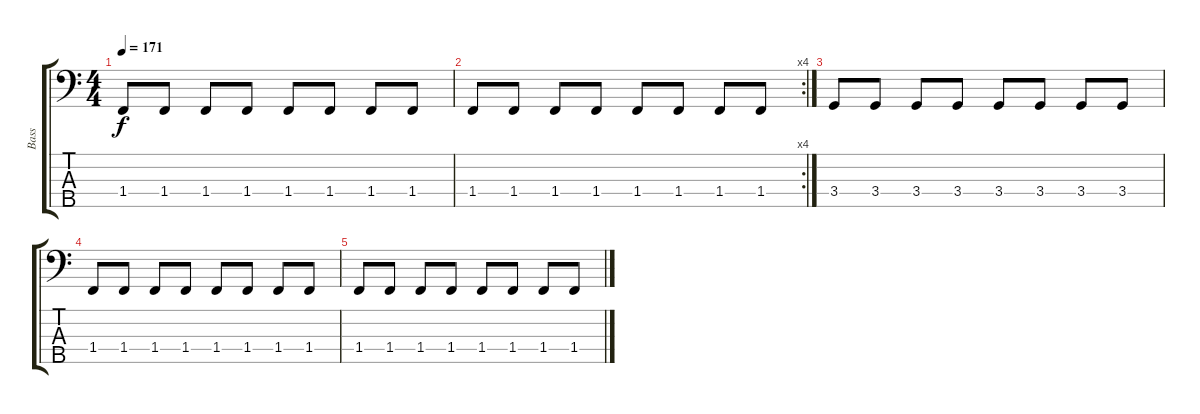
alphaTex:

\track ("Bass" "Bass") {instrument electricbasspick}
\staff {score tabs}
\tuning (G2 D2 A1 E1 B0) {hide}
\ts (4 4)
\tempo 171
\clef f4
\ks c
1.4.8{dy f} 1.4.8 1.4.8 1.4.8 1.4.8 1.4.8 1.4.8 1.4.8 |
\rc 4
1.4.8 1.4.8 1.4.8 1.4.8 1.4.8 1.4.8 1.4.8 1.4.8 |
3.4.8 3.4.8 3.4.8 3.4.8 3.4.8 3.4.8 3.4.8 3.4.8 |
1.4.8 1.4.8 1.4.8 1.4.8 1.4.8 1.4.8 1.4.8 1.4.8 |
1.4.8 1.4.8 1.4.8 1.4.8 1.4.8 1.4.8 1.4.8 1.4.8
